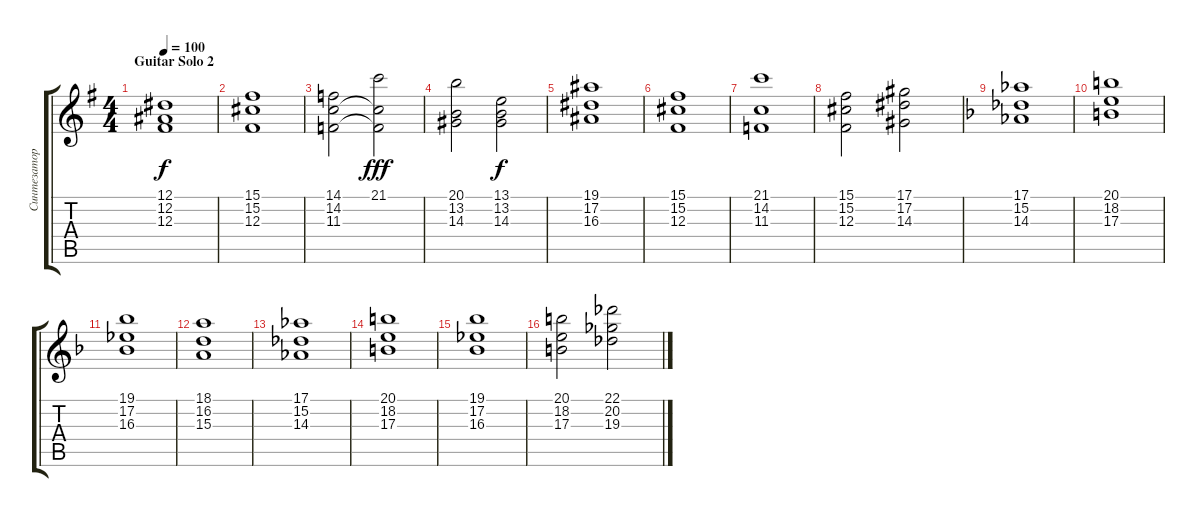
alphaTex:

\track ("Синтезатор" "Синтезатор") {instrument stringensemble1}
\staff {score tabs}
\tuning (Eb4 Bb3 Gb3 Db3 Ab2 Db2) {hide}
\ts (4 4)
\section ("" "Guitar Solo 2")
\tempo 100
\clef g2
\ks eminor
(12.1 12.2 12.3).1{dy f} |
(15.1 15.2 12.3).1 |
(14.1 14.2 11.3).2 (21.1 14.2{t} 11.3{t}).2{dy fff} |
(20.1 13.2 14.3).2 (13.1 13.2 14.3).2{dy f} |
(19.1 17.2 16.3).1 |
(15.1 15.2 12.3).1 |
(21.1 14.2 11.3).1 |
(15.1 15.2 12.3).2 (17.1 17.2 14.3).2 |
\ks dminor
(17.1 15.2 14.3).1 |
(20.1 18.2 17.3).1 |
(19.1 17.2 16.3).1 |
(18.1 16.2 15.3).1 |
(17.1 15.2 14.3).1 |
(20.1 18.2 17.3).1 |
(19.1 17.2 16.3).1 |
(20.1 18.2 17.3).2 (22.1 20.2 19.3).2
